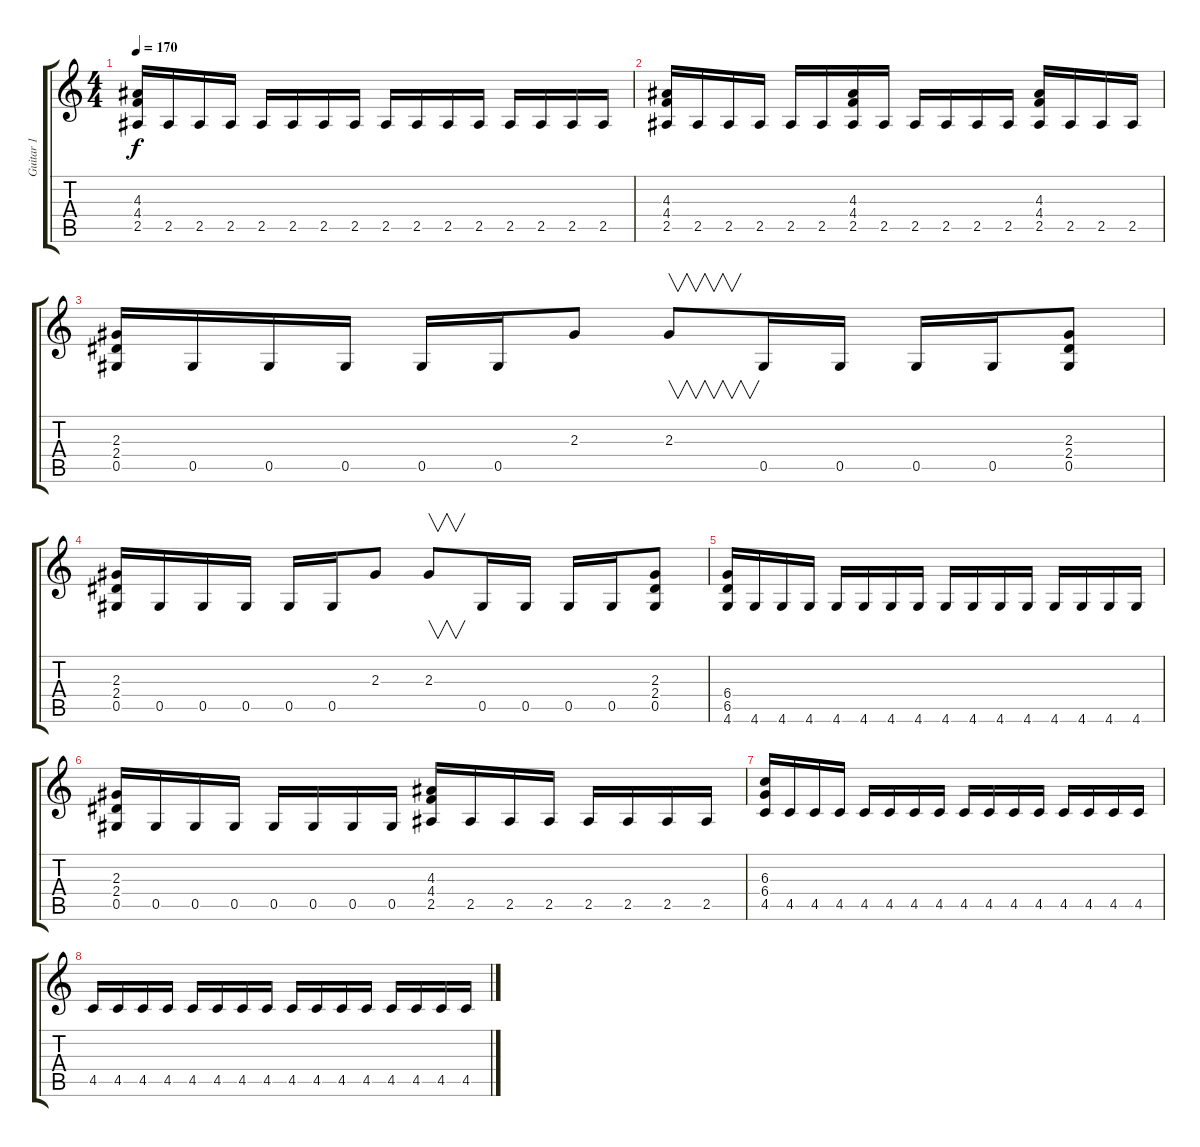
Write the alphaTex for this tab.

\track ("Guitar 1" "Guitar 1") {instrument distortionguitar}
\staff {score tabs}
\tuning (Eb4 Bb3 Gb3 Db3 Ab2 Eb2) {hide}
\ts (4 4)
\tempo 170
\clef g2
\ks c
(4.3 4.4 2.5).16{dy f} 2.5.16 2.5.16 2.5.16 2.5.16 2.5.16 2.5.16 2.5.16 2.5.16 2.5.16 2.5.16 2.5.16 2.5.16 2.5.16 2.5.16 2.5.16 |
(4.3 4.4 2.5).16 2.5.16 2.5.16 2.5.16 2.5.16 2.5.16 (4.3 4.4 2.5).16 2.5.16 2.5.16 2.5.16 2.5.16 2.5.16 (4.3 4.4 2.5).16 2.5.16 2.5.16 2.5.16 |
(2.3 2.4 0.5).16 0.5.16 0.5.16 0.5.16 0.5.16 0.5.16 2.3.8 2.3.8{v} 0.5.16 0.5.16 0.5.16 0.5.16 (2.3 2.4 0.5).8 |
(2.3 2.4 0.5).16 0.5.16 0.5.16 0.5.16 0.5.16 0.5.16 2.3.8 2.3.8{v} 0.5.16 0.5.16 0.5.16 0.5.16 (2.3 2.4 0.5).8 |
(6.4 6.5 4.6).16 4.6.16 4.6.16 4.6.16 4.6.16 4.6.16 4.6.16 4.6.16 4.6.16 4.6.16 4.6.16 4.6.16 4.6.16 4.6.16 4.6.16 4.6.16 |
(2.3 2.4 0.5).16 0.5.16 0.5.16 0.5.16 0.5.16 0.5.16 0.5.16 0.5.16 (4.3 4.4 2.5).16 2.5.16 2.5.16 2.5.16 2.5.16 2.5.16 2.5.16 2.5.16 |
(6.3 6.4 4.5).16 4.5.16 4.5.16 4.5.16 4.5.16 4.5.16 4.5.16 4.5.16 4.5.16 4.5.16 4.5.16 4.5.16 4.5.16 4.5.16 4.5.16 4.5.16 |
4.5.16 4.5.16 4.5.16 4.5.16 4.5.16 4.5.16 4.5.16 4.5.16 4.5.16 4.5.16 4.5.16 4.5.16 4.5.16 4.5.16 4.5.16 4.5.16
